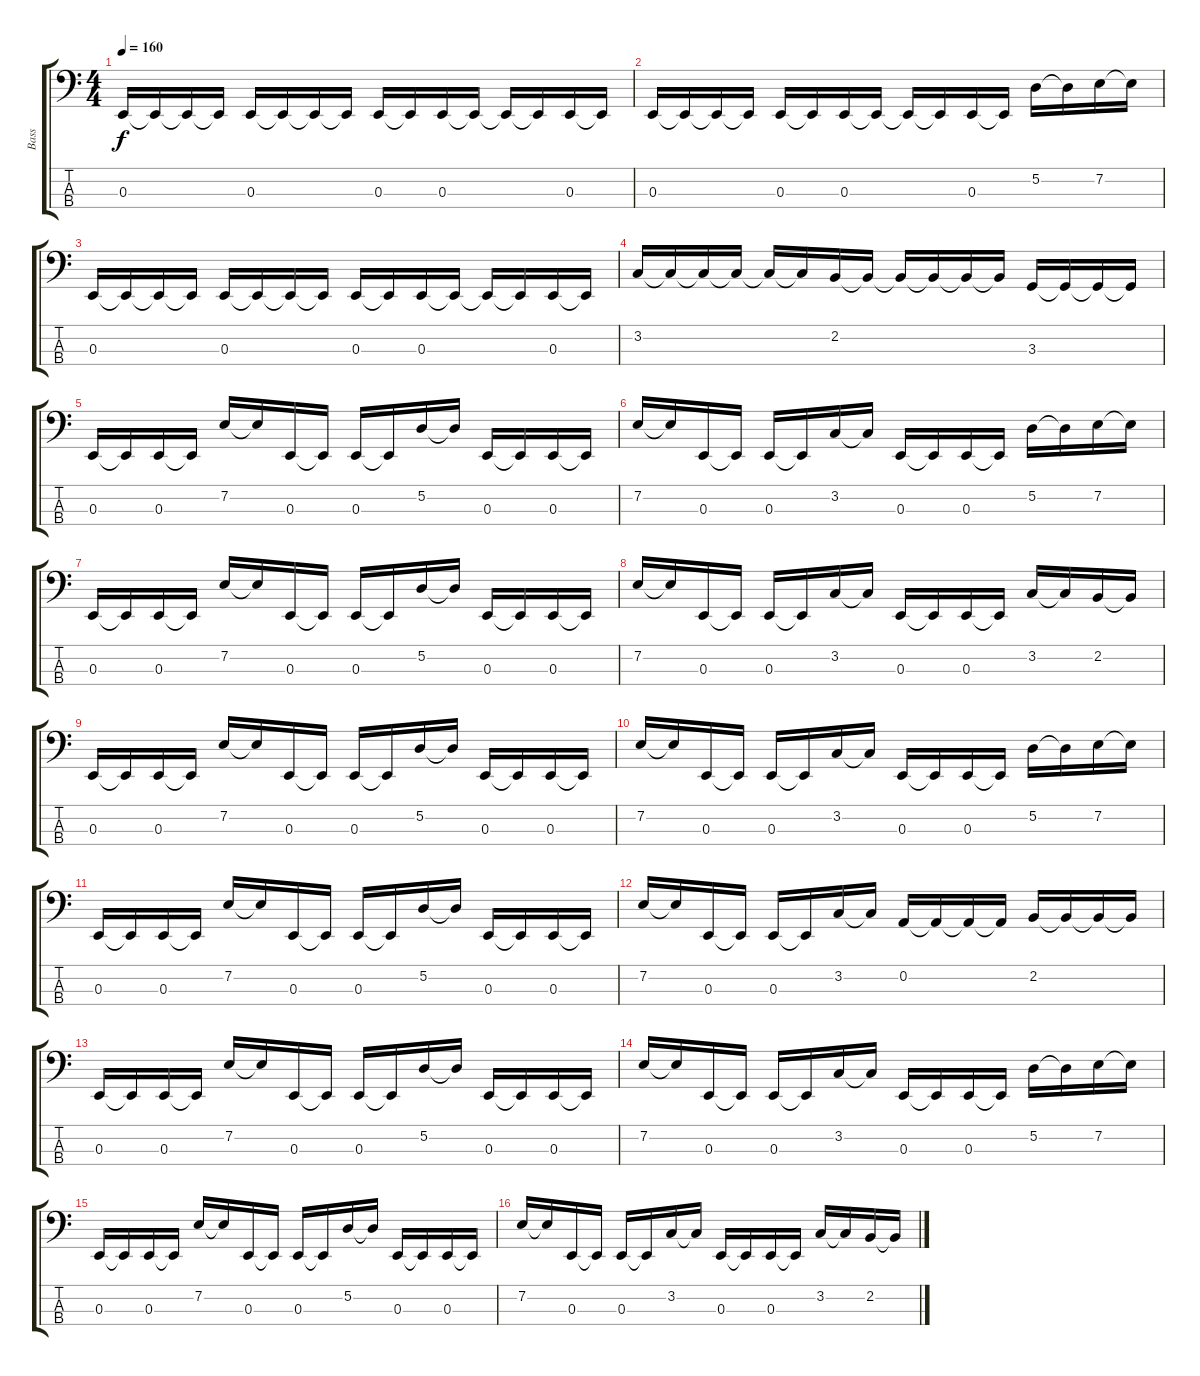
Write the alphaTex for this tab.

\track ("Bass" "Bass") {instrument electricbasspick}
\staff {score tabs}
\tuning (D2 A1 E1 B0) {hide}
\ts (4 4)
\tempo 160
\clef f4
\ks c
0.3.16{dy f} 0.3{t}.16 0.3{t}.16 0.3{t}.16 0.3.16 0.3{t}.16 0.3{t}.16 0.3{t}.16 0.3.16 0.3{t}.16 0.3.16 0.3{t}.16 0.3{t}.16 0.3{t}.16 0.3.16 0.3{t}.16 |
0.3.16 0.3{t}.16 0.3{t}.16 0.3{t}.16 0.3.16 0.3{t}.16 0.3.16 0.3{t}.16 0.3{t}.16 0.3{t}.16 0.3.16 0.3{t}.16 5.2.16 5.2{t}.16 7.2.16 7.2{t}.16 |
0.3.16 0.3{t}.16 0.3{t}.16 0.3{t}.16 0.3.16 0.3{t}.16 0.3{t}.16 0.3{t}.16 0.3.16 0.3{t}.16 0.3.16 0.3{t}.16 0.3{t}.16 0.3{t}.16 0.3.16 0.3{t}.16 |
3.2.16 3.2{t}.16 3.2{t}.16 3.2{t}.16 3.2{t}.16 3.2{t}.16 2.2.16 2.2{t}.16 2.2{t}.16 2.2{t}.16 2.2{t}.16 2.2{t}.16 3.3.16 3.3{t}.16 3.3{t}.16 3.3{t}.16 |
0.3.16 0.3{t}.16 0.3.16 0.3{t}.16 7.2.16 7.2{t}.16 0.3.16 0.3{t}.16 0.3.16 0.3{t}.16 5.2.16 5.2{t}.16 0.3.16 0.3{t}.16 0.3.16 0.3{t}.16 |
7.2.16 7.2{t}.16 0.3.16 0.3{t}.16 0.3.16 0.3{t}.16 3.2.16 3.2{t}.16 0.3.16 0.3{t}.16 0.3.16 0.3{t}.16 5.2.16 5.2{t}.16 7.2.16 7.2{t}.16 |
0.3.16 0.3{t}.16 0.3.16 0.3{t}.16 7.2.16 7.2{t}.16 0.3.16 0.3{t}.16 0.3.16 0.3{t}.16 5.2.16 5.2{t}.16 0.3.16 0.3{t}.16 0.3.16 0.3{t}.16 |
7.2.16 7.2{t}.16 0.3.16 0.3{t}.16 0.3.16 0.3{t}.16 3.2.16 3.2{t}.16 0.3.16 0.3{t}.16 0.3.16 0.3{t}.16 3.2.16 3.2{t}.16 2.2.16 2.2{t}.16 |
0.3.16 0.3{t}.16 0.3.16 0.3{t}.16 7.2.16 7.2{t}.16 0.3.16 0.3{t}.16 0.3.16 0.3{t}.16 5.2.16 5.2{t}.16 0.3.16 0.3{t}.16 0.3.16 0.3{t}.16 |
7.2.16 7.2{t}.16 0.3.16 0.3{t}.16 0.3.16 0.3{t}.16 3.2.16 3.2{t}.16 0.3.16 0.3{t}.16 0.3.16 0.3{t}.16 5.2.16 5.2{t}.16 7.2.16 7.2{t}.16 |
0.3.16 0.3{t}.16 0.3.16 0.3{t}.16 7.2.16 7.2{t}.16 0.3.16 0.3{t}.16 0.3.16 0.3{t}.16 5.2.16 5.2{t}.16 0.3.16 0.3{t}.16 0.3.16 0.3{t}.16 |
7.2.16 7.2{t}.16 0.3.16 0.3{t}.16 0.3.16 0.3{t}.16 3.2.16 3.2{t}.16 0.2.16 0.2{t}.16 0.2{t}.16 0.2{t}.16 2.2.16 2.2{t}.16 2.2{t}.16 2.2{t}.16 |
0.3.16 0.3{t}.16 0.3.16 0.3{t}.16 7.2.16 7.2{t}.16 0.3.16 0.3{t}.16 0.3.16 0.3{t}.16 5.2.16 5.2{t}.16 0.3.16 0.3{t}.16 0.3.16 0.3{t}.16 |
7.2.16 7.2{t}.16 0.3.16 0.3{t}.16 0.3.16 0.3{t}.16 3.2.16 3.2{t}.16 0.3.16 0.3{t}.16 0.3.16 0.3{t}.16 5.2.16 5.2{t}.16 7.2.16 7.2{t}.16 |
0.3.16 0.3{t}.16 0.3.16 0.3{t}.16 7.2.16 7.2{t}.16 0.3.16 0.3{t}.16 0.3.16 0.3{t}.16 5.2.16 5.2{t}.16 0.3.16 0.3{t}.16 0.3.16 0.3{t}.16 |
7.2.16 7.2{t}.16 0.3.16 0.3{t}.16 0.3.16 0.3{t}.16 3.2.16 3.2{t}.16 0.3.16 0.3{t}.16 0.3.16 0.3{t}.16 3.2.16 3.2{t}.16 2.2.16 2.2{t}.16
